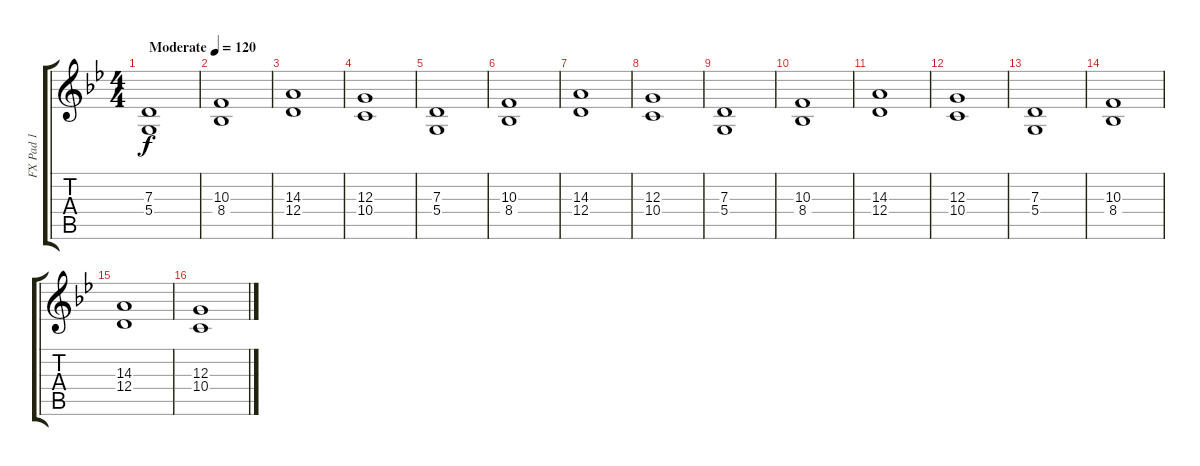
\track ("FX Pad 1" "FX Pad 1") {instrument pad8sweep}
\staff {score tabs}
\tuning (E4 B3 G3 D3 A2 E2) {hide}
\ts (4 4)
\tempo (120 "Moderate")
\clef g2
\ks bb
(7.3 5.4).1{dy f instrument pad8sweep} |
(10.3 8.4).1 |
(14.3 12.4).1 |
(12.3 10.4).1 |
(7.3 5.4).1 |
(10.3 8.4).1 |
(14.3 12.4).1 |
(12.3 10.4).1 |
(7.3 5.4).1 |
(10.3 8.4).1 |
(14.3 12.4).1 |
(12.3 10.4).1 |
(7.3 5.4).1 |
(10.3 8.4).1 |
(14.3 12.4).1 |
(12.3 10.4).1
